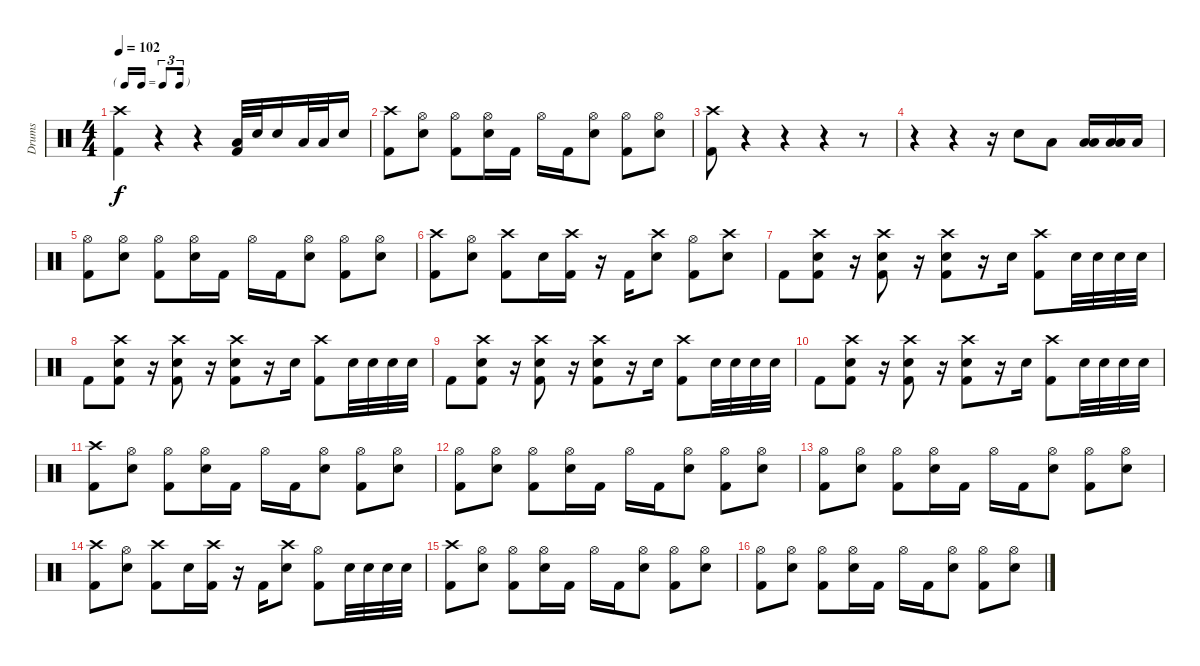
\track ("Drums" "Drums") {instrument percussion bank 255}
\staff {score}
\articulation defaults
\ts (4 4)
\tf triplet16th
\tempo 102
\clef neutral
\ks c
("Crash high (hit)" "Kick (hit) 2").4{dy f} r.4 r.4 ("Low Tom (hit)" "Kick (hit) 2").32 "Snare (hit) 2".32 "Snare (hit) 2".16 "Low Tom (hit)".32 "Low Floor Tom (hit)".32 "Snare (hit) 2".16 |
("Crash high (hit)" "Kick (hit) 2").8 ("Hi-Hat (open)" "Snare (hit) 2").8 ("Hi-Hat (open)" "Kick (hit) 2").8 ("Hi-Hat (open)" "Snare (hit) 2").16 "Kick (hit) 2".16 "Hi-Hat (open)".16 "Kick (hit) 2".16 ("Hi-Hat (open)" "Snare (hit) 2").8 ("Hi-Hat (open)" "Kick (hit) 2").8 ("Hi-Hat (open)" "Snare (hit) 2").8 |
("Crash high (hit)" "Kick (hit) 2").8 r.4 r.4 r.4 r.8 |
r.4 r.4 r.16 "Snare (hit) 2".8 "Low Tom (hit)".8 ("Low Tom (hit)" "Low Floor Tom (hit)").16 ("Low Tom (hit)" "Low Floor Tom (hit)").16 "Low Floor Tom (hit)".16 |
("Hi-Hat (open)" "Kick (hit) 2").8 ("Hi-Hat (open)" "Snare (hit) 2").8 ("Hi-Hat (open)" "Kick (hit) 2").8 ("Hi-Hat (open)" "Snare (hit) 2").16 "Kick (hit) 2".16 "Hi-Hat (open)".16 "Kick (hit) 2".16 ("Hi-Hat (open)" "Snare (hit) 2").8 ("Hi-Hat (open)" "Kick (hit) 2").8 ("Hi-Hat (open)" "Snare (hit) 2").8 |
("Crash high (hit)" "Kick (hit) 2").8 ("Hi-Hat (open)" "Snare (hit) 2").8 ("Crash high (hit)" "Kick (hit) 2").8 "Snare (hit) 2".16 ("Crash high (hit)" "Kick (hit) 2").16 r.16 "Kick (hit) 2".16 ("Crash high (hit)" "Snare (hit) 2").8 ("Hi-Hat (open)" "Kick (hit) 2").8 ("Crash high (hit)" "Snare (hit) 2").8 |
"Kick (hit) 2".8 ("Crash high (hit)" "Snare (hit) 2" "Kick (hit) 2").8 r.16 ("Crash high (hit)" "Snare (hit) 2" "Kick (hit) 2").8 r.16 ("Crash high (hit)" "Snare (hit) 2" "Kick (hit) 2").8 r.16 "Snare (hit) 2".16 ("Crash high (hit)" "Kick (hit) 2").8 "Snare (hit) 2".32 "Snare (hit) 2".32 "Snare (hit) 2".32 "Snare (hit) 2".32 |
"Kick (hit) 2".8 ("Crash high (hit)" "Snare (hit) 2" "Kick (hit) 2").8 r.16 ("Crash high (hit)" "Snare (hit) 2" "Kick (hit) 2").8 r.16 ("Crash high (hit)" "Snare (hit) 2" "Kick (hit) 2").8 r.16 "Snare (hit) 2".16 ("Crash high (hit)" "Kick (hit) 2").8 "Snare (hit) 2".32 "Snare (hit) 2".32 "Snare (hit) 2".32 "Snare (hit) 2".32 |
"Kick (hit) 2".8 ("Crash high (hit)" "Snare (hit) 2" "Kick (hit) 2").8 r.16 ("Crash high (hit)" "Snare (hit) 2" "Kick (hit) 2").8 r.16 ("Crash high (hit)" "Snare (hit) 2" "Kick (hit) 2").8 r.16 "Snare (hit) 2".16 ("Crash high (hit)" "Kick (hit) 2").8 "Snare (hit) 2".32 "Snare (hit) 2".32 "Snare (hit) 2".32 "Snare (hit) 2".32 |
"Kick (hit) 2".8 ("Crash high (hit)" "Snare (hit) 2" "Kick (hit) 2").8 r.16 ("Crash high (hit)" "Snare (hit) 2" "Kick (hit) 2").8 r.16 ("Crash high (hit)" "Snare (hit) 2" "Kick (hit) 2").8 r.16 "Snare (hit) 2".16 ("Crash high (hit)" "Kick (hit) 2").8 "Snare (hit) 2".32 "Snare (hit) 2".32 "Snare (hit) 2".32 "Snare (hit) 2".32 |
("Crash high (hit)" "Kick (hit) 2").8 ("Hi-Hat (open)" "Snare (hit) 2").8 ("Hi-Hat (open)" "Kick (hit) 2").8 ("Hi-Hat (open)" "Snare (hit) 2").16 "Kick (hit) 2".16 "Hi-Hat (open)".16 "Kick (hit) 2".16 ("Hi-Hat (open)" "Snare (hit) 2").8 ("Hi-Hat (open)" "Kick (hit) 2").8 ("Hi-Hat (open)" "Snare (hit) 2").8 |
("Hi-Hat (open)" "Kick (hit) 2").8 ("Hi-Hat (open)" "Snare (hit) 2").8 ("Hi-Hat (open)" "Kick (hit) 2").8 ("Hi-Hat (open)" "Snare (hit) 2").16 "Kick (hit) 2".16 "Hi-Hat (open)".16 "Kick (hit) 2".16 ("Hi-Hat (open)" "Snare (hit) 2").8 ("Hi-Hat (open)" "Kick (hit) 2").8 ("Hi-Hat (open)" "Snare (hit) 2").8 |
("Hi-Hat (open)" "Kick (hit) 2").8 ("Hi-Hat (open)" "Snare (hit) 2").8 ("Hi-Hat (open)" "Kick (hit) 2").8 ("Hi-Hat (open)" "Snare (hit) 2").16 "Kick (hit) 2".16 "Hi-Hat (open)".16 "Kick (hit) 2".16 ("Hi-Hat (open)" "Snare (hit) 2").8 ("Hi-Hat (open)" "Kick (hit) 2").8 ("Hi-Hat (open)" "Snare (hit) 2").8 |
("Crash high (hit)" "Kick (hit) 2").8 ("Hi-Hat (open)" "Snare (hit) 2").8 ("Crash high (hit)" "Kick (hit) 2").8 "Snare (hit) 2".16 ("Crash high (hit)" "Kick (hit) 2").16 r.16 "Kick (hit) 2".16 ("Crash high (hit)" "Snare (hit) 2").8 ("Hi-Hat (open)" "Kick (hit) 2").8 "Snare (hit) 2".32 "Snare (hit) 2".32 "Snare (hit) 2".32 "Snare (hit) 2".32 |
("Crash high (hit)" "Kick (hit) 2").8 ("Hi-Hat (open)" "Snare (hit) 2").8 ("Hi-Hat (open)" "Kick (hit) 2").8 ("Hi-Hat (open)" "Snare (hit) 2").16 "Kick (hit) 2".16 "Hi-Hat (open)".16 "Kick (hit) 2".16 ("Hi-Hat (open)" "Snare (hit) 2").8 ("Hi-Hat (open)" "Kick (hit) 2").8 ("Hi-Hat (open)" "Snare (hit) 2").8 |
("Hi-Hat (open)" "Kick (hit) 2").8 ("Hi-Hat (open)" "Snare (hit) 2").8 ("Hi-Hat (open)" "Kick (hit) 2").8 ("Hi-Hat (open)" "Snare (hit) 2").16 "Kick (hit) 2".16 "Hi-Hat (open)".16 "Kick (hit) 2".16 ("Hi-Hat (open)" "Snare (hit) 2").8 ("Hi-Hat (open)" "Kick (hit) 2").8 ("Hi-Hat (open)" "Snare (hit) 2").8
